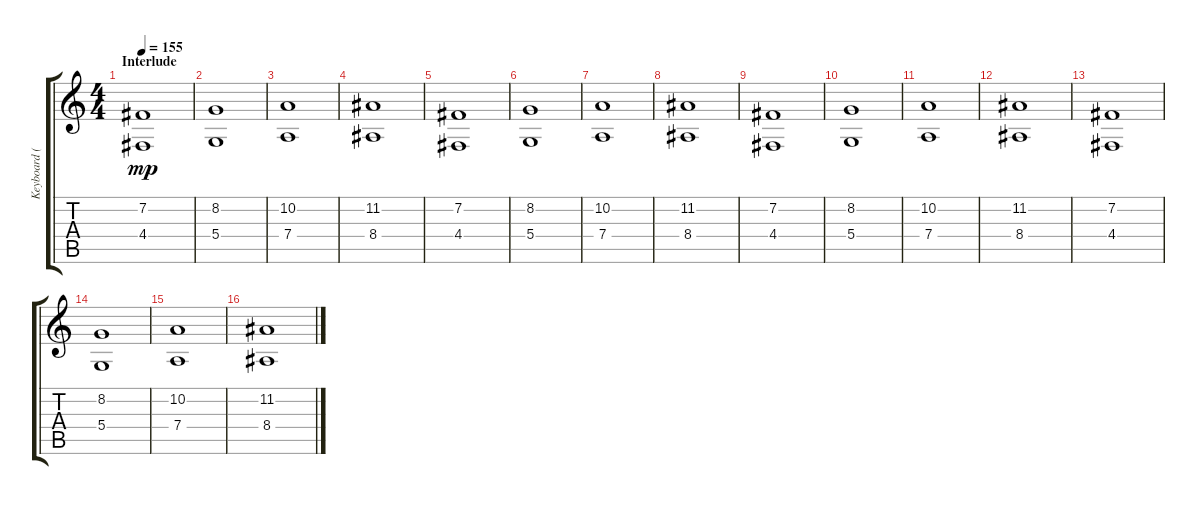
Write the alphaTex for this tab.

\track ("Keyboard (Jeff Siegel)" "Keyboard (") {instrument tremolostrings}
\staff {score tabs}
\tuning (E4 B3 G3 D3 A2 D2) {hide}
\ts (4 4)
\section ("" "Interlude")
\tempo 155
\clef g2
\ks c
(7.2 4.4).1{dy mp} |
(8.2 5.4).1 |
(10.2 7.4).1 |
(11.2 8.4).1 |
(7.2 4.4).1 |
(8.2 5.4).1 |
(10.2 7.4).1 |
(11.2 8.4).1 |
(7.2 4.4).1 |
(8.2 5.4).1 |
(10.2 7.4).1 |
(11.2 8.4).1 |
(7.2 4.4).1 |
(8.2 5.4).1 |
(10.2 7.4).1 |
(11.2 8.4).1
